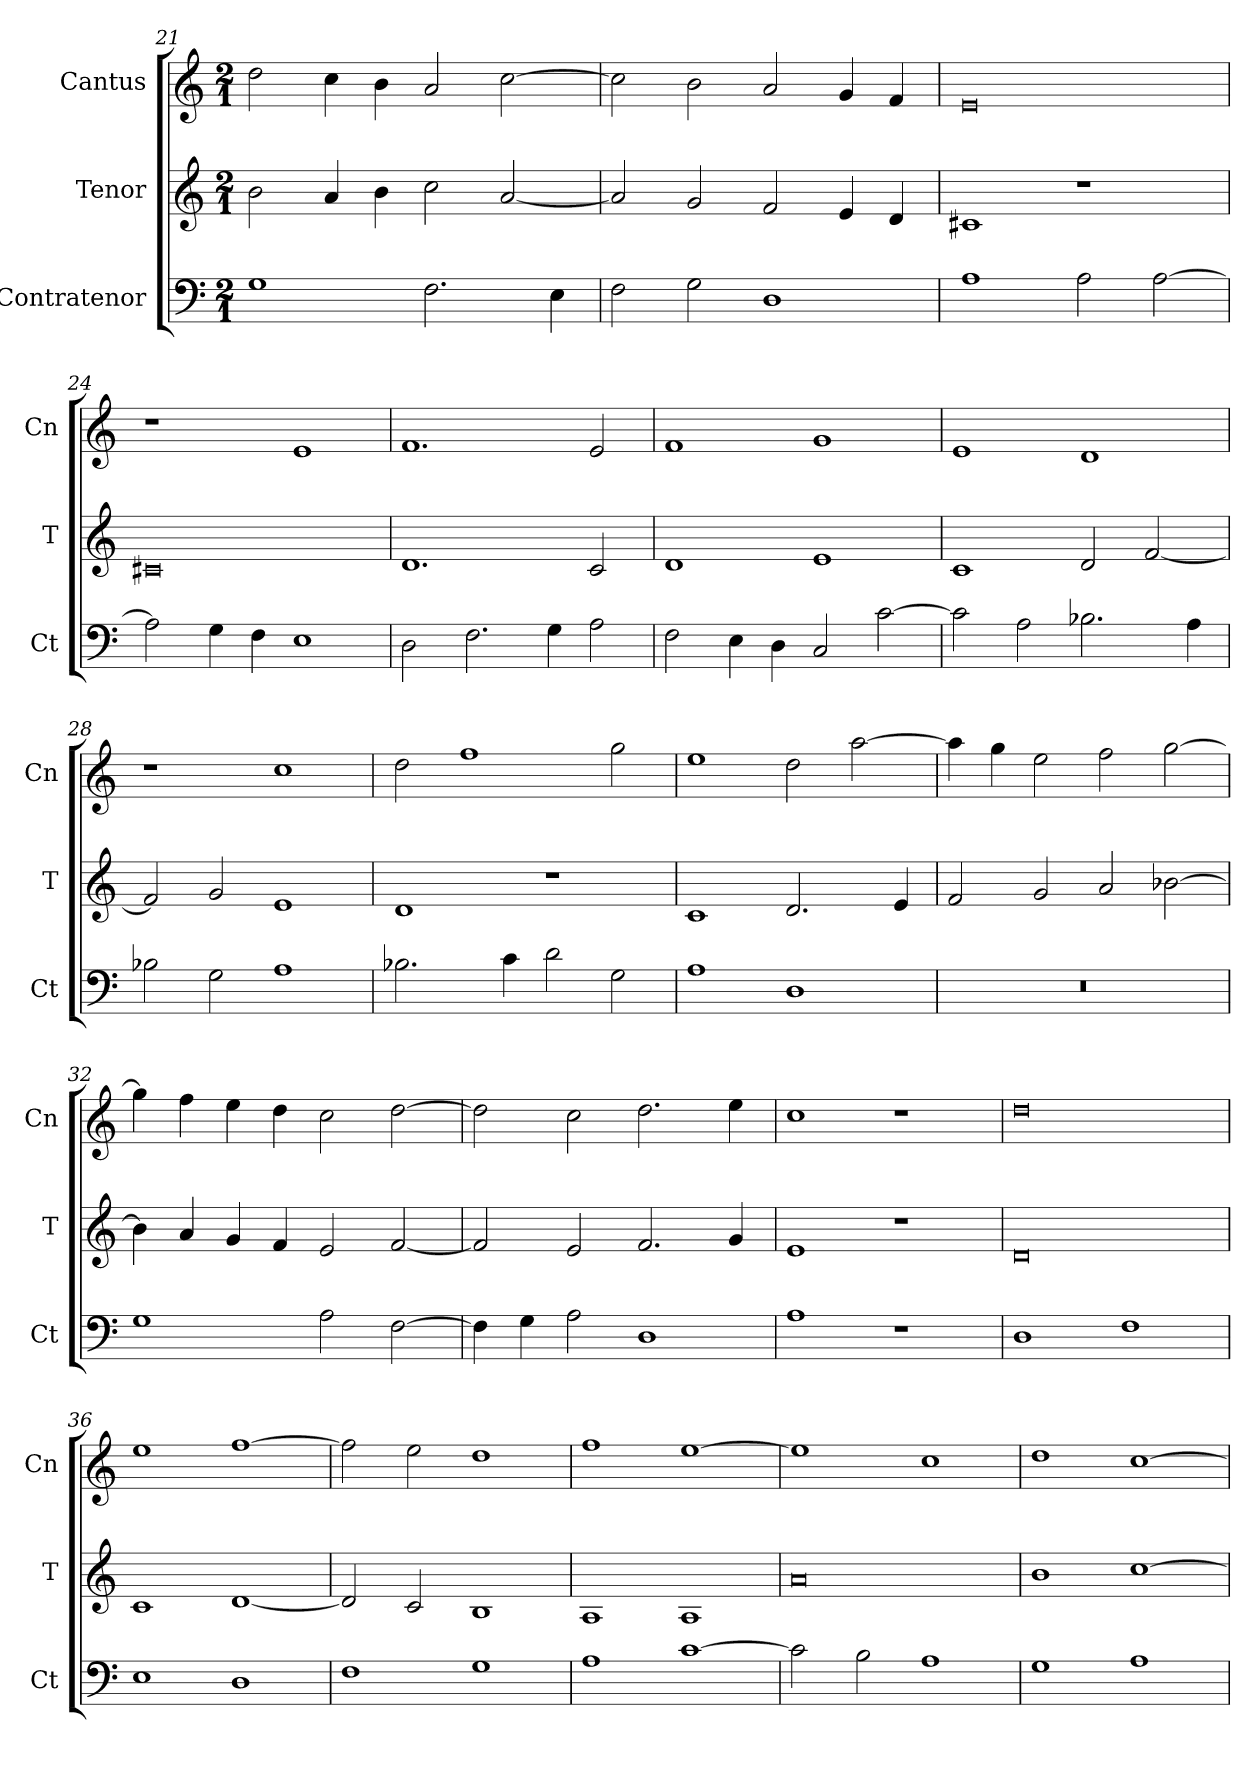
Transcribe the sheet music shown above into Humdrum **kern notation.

**kern	**kern	**kern
*part3	*part2	*part1
*staff3	*staff2	*staff1
*I"Contratenor	*I"Tenor	*I"Cantus
*I'Ct	*I'T	*I'Cn
*clefF4	*clefG2	*clefG2
*k[]	*k[]	*k[]
*M2/1	*M2/1	*M2/1
=21	=21	=21
1G	2b\	2dd\
.	4a/	4cc\
.	4b\	4b\
2.F\	2cc\	2a/
.	[2a/	[2cc\
4E\	.	.
=22	=22	=22
2F\	2a/]	2cc\]
2G\	2g/	2b\
1D	2f/	2a/
.	4e/	4g/
.	4d/	4f/
=23	=23	=23
1A	1c#X	0e
2A\	1r	.
[2A\	.	.
=24	=24	=24
2A\]	0c#X	1r
4G\	.	.
4F\	.	.
1E	.	1e
=25	=25	=25
2D\	1.d	1.f
2.F\	.	.
4G\	.	.
2A\	2c/	2e/
=26	=26	=26
2F\	1d	1f
4E\	.	.
4D\	.	.
2C/	1e	1g
[2c\	.	.
=27	=27	=27
2c\]	1c	1e
2A\	.	.
2.B-X\	2d/	1d
.	[2f/	.
4A\	.	.
=28	=28	=28
2B-X\	2f/]	1r
2G\	2g/	.
1A	1e	1cc
=29	=29	=29
2.B-X\	1d	2dd\
.	.	1ff
4c\	.	.
2d\	1r	.
2G\	.	2gg\
=30	=30	=30
1A	1c	1ee
1D	2.d/	2dd\
.	.	[2aa\
.	4e/	.
=31	=31	=31
0r	2f/	4aa\]
.	.	4gg\
.	2g/	2ee\
.	2a/	2ff\
.	[2b-X\	[2gg\
=32	=32	=32
1G	4b-\]	4gg\]
.	4a/	4ff\
.	4g/	4ee\
.	4f/	4dd\
2A\	2e/	2cc\
[2F\	[2f/	[2dd\
=33	=33	=33
4F\]	2f/]	2dd\]
4G\	.	.
2A\	2e/	2cc\
1D	2.f/	2.dd\
.	4g/	4ee\
=34	=34	=34
1A	1e	1cc
1r	1r	1r
=35	=35	=35
1D	0d	0dd
1F	.	.
=36	=36	=36
1E	1c	1ee
1D	[1d	[1ff
=37	=37	=37
1F	2d/]	2ff\]
.	2c/	2ee\
1G	1B	1dd
=38	=38	=38
1A	1A	1ff
[1c	1A	[1ee
=39	=39	=39
2c\]	0a	1ee]
2B\	.	.
1A	.	1cc
=40	=40	=40
1G	1b	1dd
1A	[1cc	[1cc
=	=	=
*-	*-	*-
